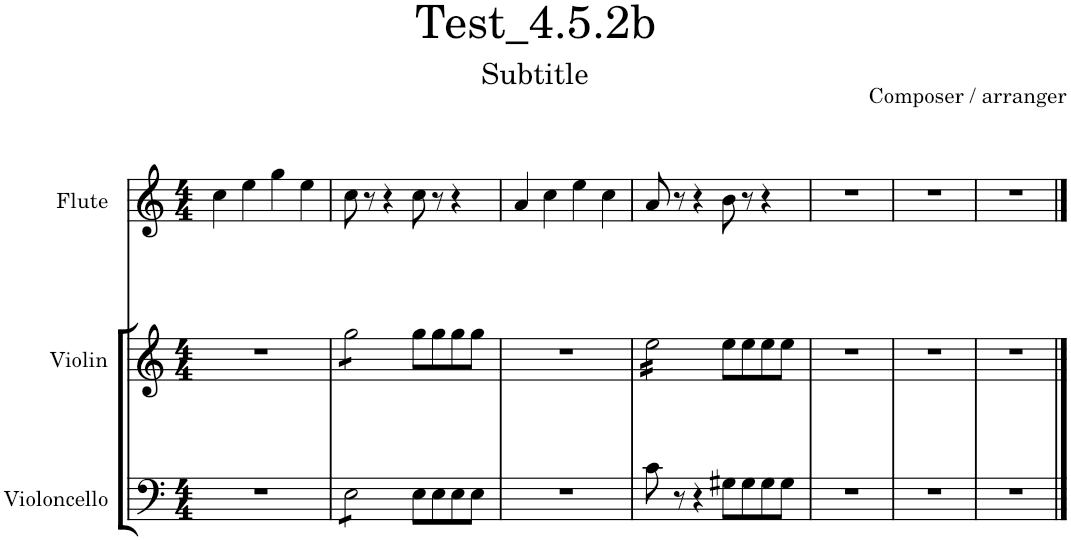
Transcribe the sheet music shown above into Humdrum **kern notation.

**kern	**kern	**kern
*part3	*part2	*part1
*staff3	*staff2	*staff1
*I"Violoncello	*I"Violin	*I"Flute
*I'Vc.	*I'Vln.	*I'Fl.
*clefF4	*clefG2	*clefG2
*k[]	*k[]	*k[]
*M4/4	*M4/4	*M4/4
=1	=1	=1
1r	1r	4cc\
.	.	4ee\
.	.	4gg\
.	.	4ee\
=2	=2	=2
*tremolo	*	*
*	*tremolo	*
8E\L	8gg\L	8cc\
8E\	8gg\	8r
8E\	8gg\	4r
8E\J	8gg\J	.
*	*Xtremolo	*
*Xtremolo	*	*
8E\L	8gg\L	8cc\
8E\	8gg\	8r
8E\	8gg\	4r
8E\J	8gg\J	.
=3	=3	=3
1r	1r	4a/
.	.	4cc\
.	.	4ee\
.	.	4cc\
=4	=4	=4
*	*tremolo	*
8c\	16ee\LL	8a/
.	16ee\	.
8r	16ee\	8r
.	16ee\	.
4r	16ee\	4r
.	16ee\	.
.	16ee\	.
.	16ee\JJ	.
*	*Xtremolo	*
8G#X\L	8ee\L	8b\
8G#\	8ee\	8r
8G#\	8ee\	4r
8G#\J	8ee\J	.
=5	=5	=5
1r	1r	1r
=6	=6	=6
1r	1r	1r
=7	=7	=7
1r	1r	1r
==	==	==
*-	*-	*-
